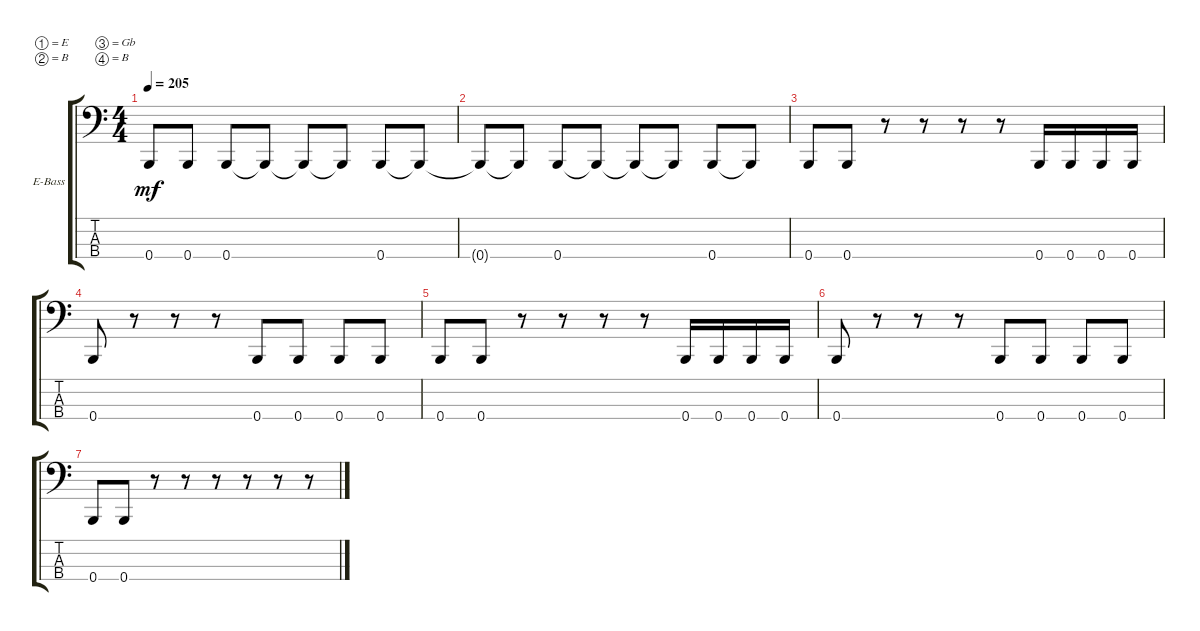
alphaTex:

\defaultSystemsLayout 4
\bracketExtendMode groupsimilarinstruments
\firstSystemTrackNameOrientation horizontal
\otherSystemsTrackNameOrientation horizontal
\track ("Electric Bass" "E-Bass") {instrument electricbassfinger}
\staff {score tabs}
\tuning (E2 B1 Gb1 B0)
\ts (4 4)
\tempo 205
\clef f4
\ks c
0.4.8{dy mf} 0.4.8 0.4.8 0.4{t}.8 0.4{t}.8 0.4{t}.8 0.4.8 0.4{t}.8 |
0.4{t}.8 0.4{t}.8 0.4.8 0.4{t}.8 0.4{t}.8 0.4{t}.8 0.4.8 0.4{t}.8 |
0.4.8 0.4.8 r.8 r.8 r.8 r.8 0.4.16 0.4.16 0.4.16 0.4.16 |
0.4.8 r.8 r.8 r.8 0.4.8 0.4.8 0.4.8 0.4.8 |
0.4.8 0.4.8 r.8 r.8 r.8 r.8 0.4.16 0.4.16 0.4.16 0.4.16 |
0.4.8 r.8 r.8 r.8 0.4.8 0.4.8 0.4.8 0.4.8 |
0.4.8 0.4.8 r.8 r.8 r.8 r.8 r.8 r.8
